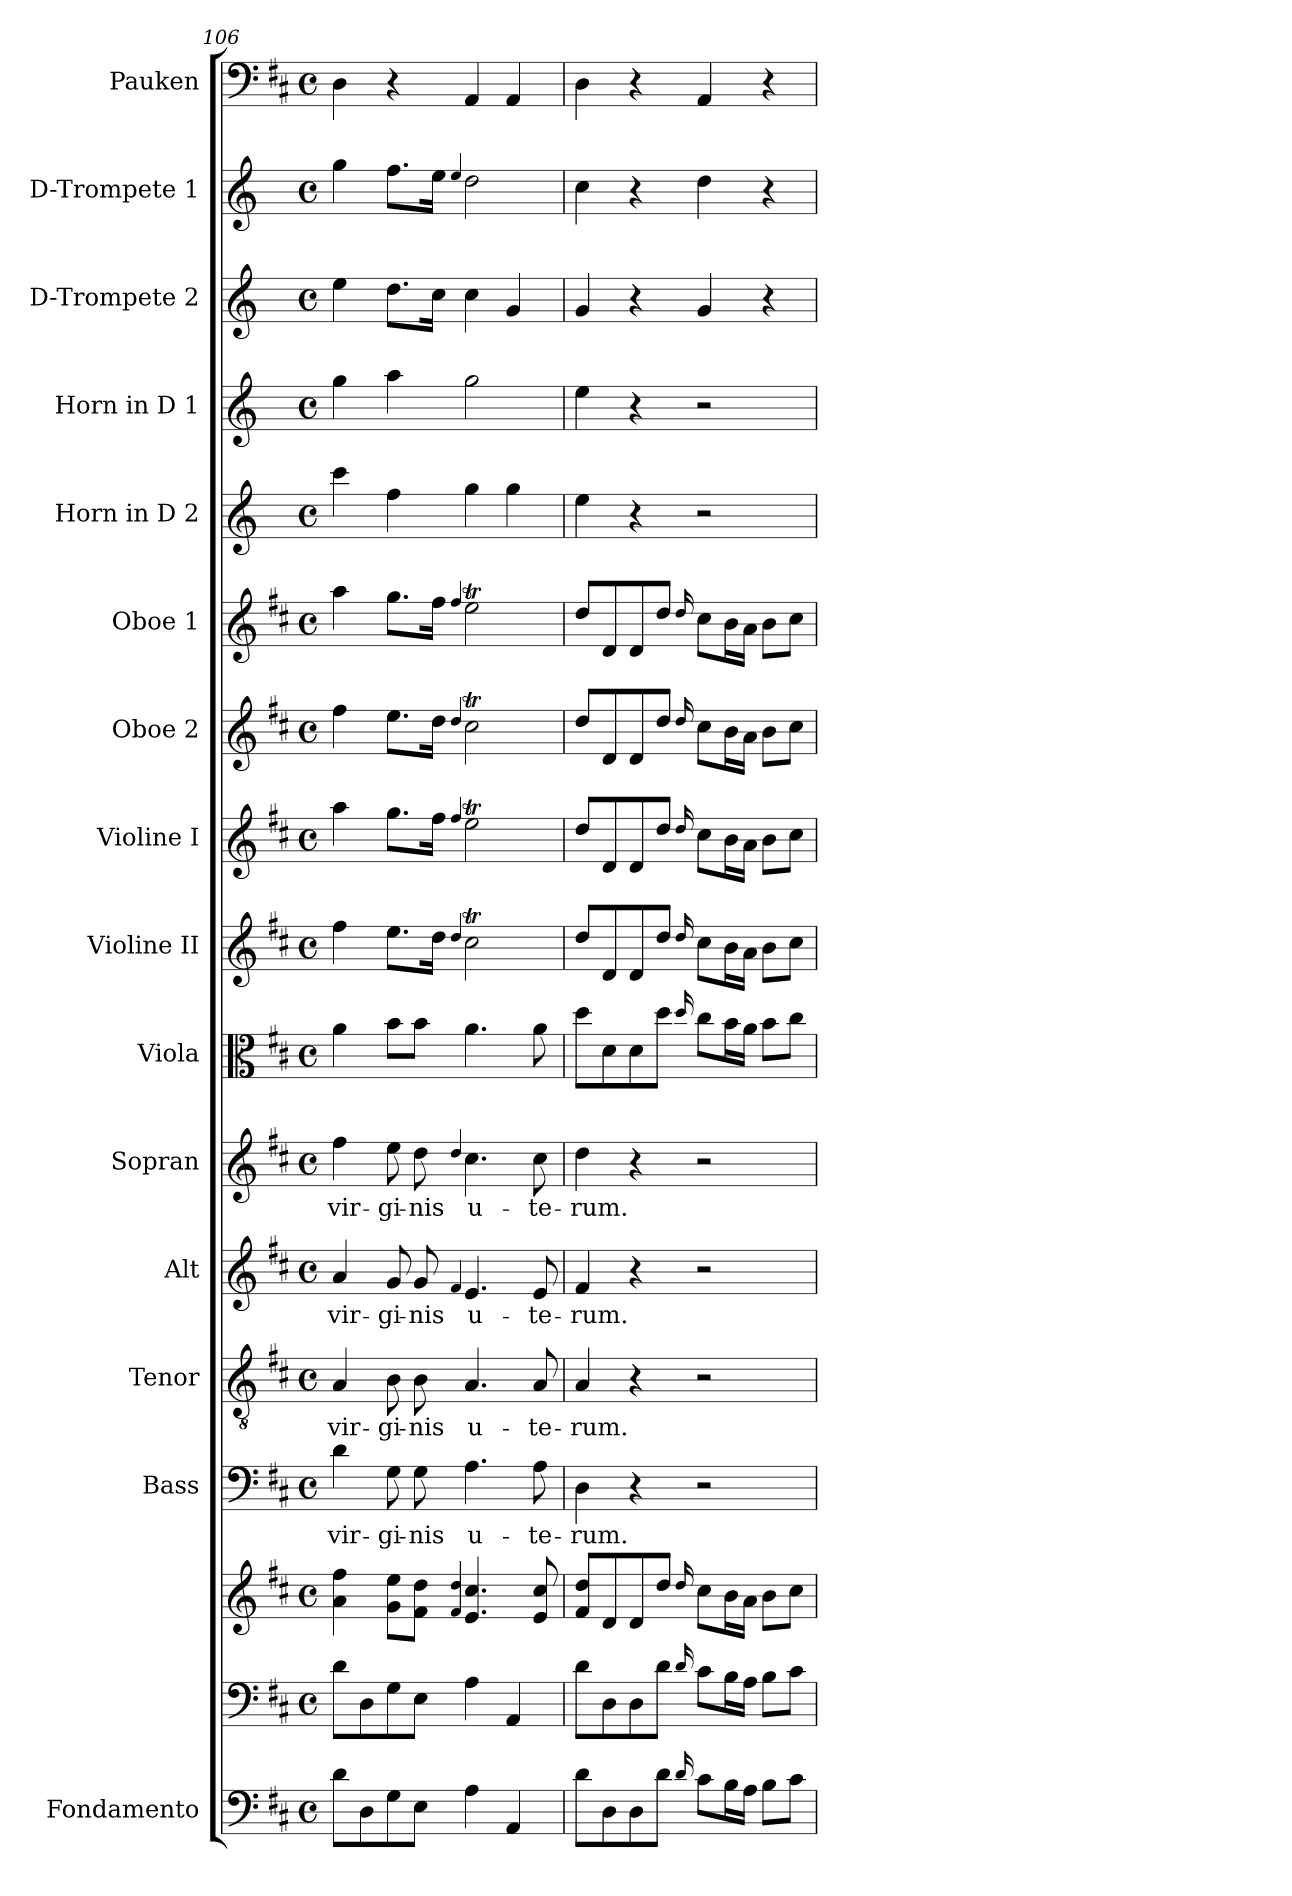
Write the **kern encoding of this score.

**kern	**kern	**kern	**kern	**text	**kern	**text	**kern	**text	**kern	**text	**kern	**kern	**kern	**kern	**kern	**kern	**kern	**kern	**kern	**kern
*part16	*part15	*part15	*part14	*part14	*part13	*part13	*part12	*part12	*part11	*part11	*part10	*part9	*part8	*part7	*part6	*part5	*part4	*part3	*part2	*part1
*staff17	*staff16	*staff15	*staff14	*staff14	*staff13	*staff13	*staff12	*staff12	*staff11	*staff11	*staff10	*staff9	*staff8	*staff7	*staff6	*staff5	*staff4	*staff3	*staff2	*staff1
*I"Fondamento	*	*	*I"Bass	*	*I"Tenor	*	*I"Alt	*	*I"Sopran	*	*I"Viola	*I"Violine II	*I"Violine I	*I"Oboe 2	*I"Oboe 1	*I"Horn in D 2	*I"Horn in D 1	*I"D-Trompete 2	*I"D-Trompete 1	*I"Pauken
*I'F.	*	*	*I'B.	*	*I'T.	*	*I'A.	*	*I'S.	*	*I'Vla.	*I'Vl. II	*I'Vl. I	*I'Ob. 2	*I'Ob. 1	*	*	*I'D Trp. 2	*I'D Trp. 1	*I'Pk.
*clefF4	*clefF4	*clefG2	*clefF4	*	*clefGv2	*	*clefG2	*	*clefG2	*	*clefC3	*clefG2	*clefG2	*clefG2	*clefG2	*clefG2	*clefG2	*clefG2	*clefG2	*clefF4
*ITrd7c12	*	*	*	*	*	*	*	*	*	*	*	*	*	*	*	*ITrd6c10	*ITrd6c10	*ITrd-1c-2	*ITrd-1c-2	*
*k[f#c#]	*k[f#c#]	*k[f#c#]	*k[f#c#]	*	*k[f#c#]	*	*k[f#c#]	*	*k[f#c#]	*	*k[f#c#]	*k[f#c#]	*k[f#c#]	*k[f#c#]	*k[f#c#]	*k[f#c#]	*k[f#c#]	*k[f#c#]	*k[f#c#]	*k[f#c#]
*D:	*D:	*D:	*D:	*	*D:	*	*D:	*	*D:	*	*D:	*D:	*D:	*D:	*D:	*D:	*D:	*D:	*D:	*D:
*M4/4	*M4/4	*M4/4	*M4/4	*	*M4/4	*	*M4/4	*	*M4/4	*	*M4/4	*M4/4	*M4/4	*M4/4	*M4/4	*M4/4	*M4/4	*M4/4	*M4/4	*M4/4
*met(c)	*met(c)	*met(c)	*met(c)	*	*met(c)	*	*met(c)	*	*met(c)	*	*met(c)	*met(c)	*met(c)	*met(c)	*met(c)	*met(c)	*met(c)	*met(c)	*met(c)	*met(c)
=106	=106	=106	=106	=106	=106	=106	=106	=106	=106	=106	=106	=106	=106	=106	=106	=106	=106	=106	=106	=106
!	!	!	!	!LO:LY:b	!	!LO:LY:b	!	!LO:LY:b	!	!LO:LY:b	!	!	!	!	!	!	!	!	!	!
8D\L	8d\L	4a\ 4ff#\	4d\	vir-	4A/	vir-	4a/	vir-	4ff#\	vir-	4a\	4ff#\	4aa\	4ff#\	4aa\	4dd\	4a\	4ff#\	4aa\	4D\
8DD\	8D\	.	.	.	.	.	.	.	.	.	.	.	.	.	.	.	.	.	.	.
!	!	!	!	!LO:LY:b	!	!LO:LY:b	!	!LO:LY:b	!	!LO:LY:b	!	!	!	!	!	!	!	!	!	!
8GG\	8G\	8g\ 8ee\L	8G\	-gi-	8B\	-gi-	8g/	-gi-	8ee\	-gi-	8b\L	8.ee\L	8.gg\L	8.ee\L	8.gg\L	4g\	4b\	8.ee\L	8.gg\L	4r
!	!	!	!	!LO:LY:b	!	!LO:LY:b	!	!LO:LY:b	!	!LO:LY:b	!	!	!	!	!	!	!	!	!	!
8EE\J	8E\J	8f#\ 8dd\J	8G\	-nis	8B\	-nis	8g/	-nis	8dd\	-nis	8b\J	.	.	.	.	.	.	.	.	.
.	.	.	.	.	.	.	.	.	.	.	.	16dd\Jk	16ff#\Jk	16dd\Jk	16ff#\Jk	.	.	16dd\Jk	16ff#\Jk	.
.	.	4qqf#/ 4qqdd/	.	.	.	.	4qqf#/	.	4qqdd/	.	.	4qqdd/	4qqff#/	4qqdd/	4qqff#/	.	.	.	4qqff#/	.
!	!	!	!	!LO:LY:b	!	!LO:LY:b	!	!LO:LY:b	!	!LO:LY:b	!	!	!	!	!	!	!	!	!	!
4AA\	4A\	4.e/ 4.cc#/	4.A\	u-	4.A/	u-	4.e/	u-	4.cc#\	u-	4.a\	2cc#t\	2eeT\	2cc#t\	2eeT\	4a\	2a\	4dd\	2ee\	4AA/
4AAA/	4AA/	.	.	.	.	.	.	.	.	.	.	.	.	.	.	4a\	.	4a/	.	4AA/
!	!	!	!	!LO:LY:b	!	!LO:LY:b	!	!LO:LY:b	!	!LO:LY:b	!	!	!	!	!	!	!	!	!	!
.	.	8e/ 8cc#/	8A\	-te-	8A/	-te-	8e/	-te-	8cc#\	-te-	8a\	.	.	.	.	.	.	.	.	.
!!LO:PB:g=z
=107	=107	=107	=107	=107	=107	=107	=107	=107	=107	=107	=107	=107	=107	=107	=107	=107	=107	=107	=107	=107
!	!	!	!	!LO:LY:b	!	!LO:LY:b	!	!LO:LY:b	!	!LO:LY:b	!	!	!	!	!	!	!	!	!	!
8D\L	8d\L	8f#/ 8dd/L	4D\	-rum.	4A/	-rum.	4f#/	-rum.	4dd\	-rum.	8dd\L	8dd/L	8dd/L	8dd/L	8dd/L	4f#\	4f#\	4a/	4dd\	4D\
8DD\	8D\	8d/	.	.	.	.	.	.	.	.	8d\	8d/	8d/	8d/	8d/	.	.	.	.	.
8DD\	8D\	8d/	4r	.	4r	.	4r	.	4r	.	8d\	8d/	8d/	8d/	8d/	4r	4r	4r	4r	4r
8D\J	8d\J	8dd/J	.	.	.	.	.	.	.	.	8dd\J	8dd/J	8dd/J	8dd/J	8dd/J	.	.	.	.	.
16qqD/	16qqd/	16qqdd/	.	.	.	.	.	.	.	.	16qqdd/	16qqdd/	16qqdd/	16qqdd/	16qqdd/	.	.	.	.	.
8C#\L	8c#\L	8cc#\L	2r	.	2r	.	2r	.	2r	.	8cc#\L	8cc#\L	8cc#\L	8cc#\L	8cc#\L	2r	2r	4a/	4ee\	4AA/
16BB\L	16B\L	16b\L	.	.	.	.	.	.	.	.	16b\L	16b\L	16b\L	16b\L	16b\L	.	.	.	.	.
16AA\JJ	16A\JJ	16a\JJ	.	.	.	.	.	.	.	.	16a\JJ	16a\JJ	16a\JJ	16a\JJ	16a\JJ	.	.	.	.	.
8BB\L	8B\L	8b\L	.	.	.	.	.	.	.	.	8b\L	8b\L	8b\L	8b\L	8b\L	.	.	4r	4r	4r
8C#\J	8c#\J	8cc#\J	.	.	.	.	.	.	.	.	8cc#\J	8cc#\J	8cc#\J	8cc#\J	8cc#\J	.	.	.	.	.
=	=	=	=	=	=	=	=	=	=	=	=	=	=	=	=	=	=	=	=	=
*-	*-	*-	*-	*-	*-	*-	*-	*-	*-	*-	*-	*-	*-	*-	*-	*-	*-	*-	*-	*-
